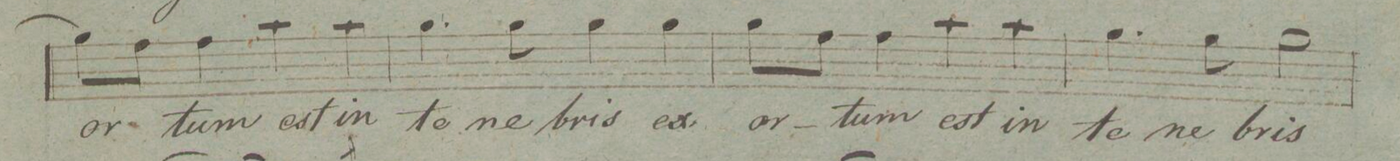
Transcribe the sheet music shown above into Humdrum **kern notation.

**kern	**text	**dynam
*I"Canto.	*	*
*clefC1	*	*
*k[c#f#d#g#]	*	*
*met(c|)	*	*
*M2/2	*	*
8ee\L]	.	.
8dd#\J	-or-	.
4dd#\	-tum	.
4ff#\	est	.
4ff#\	in	.
=28	=28	=28
4.ee\	te-	.
8ee\	-ne-	.
4ee\	-bris	.
4ee\	ex-	.
=29	=29	=29
8ee\L	-or-	.
8dd#\J	.	.
4dd#\	-tum	.
4ff#\	est	.
4ff#\	in	.
=30	=30	=30
4.ee\	te-	.
8ee\	-ne-	.
2ee\	-bris	.
=31	=31	=31
*-	*-	*-
